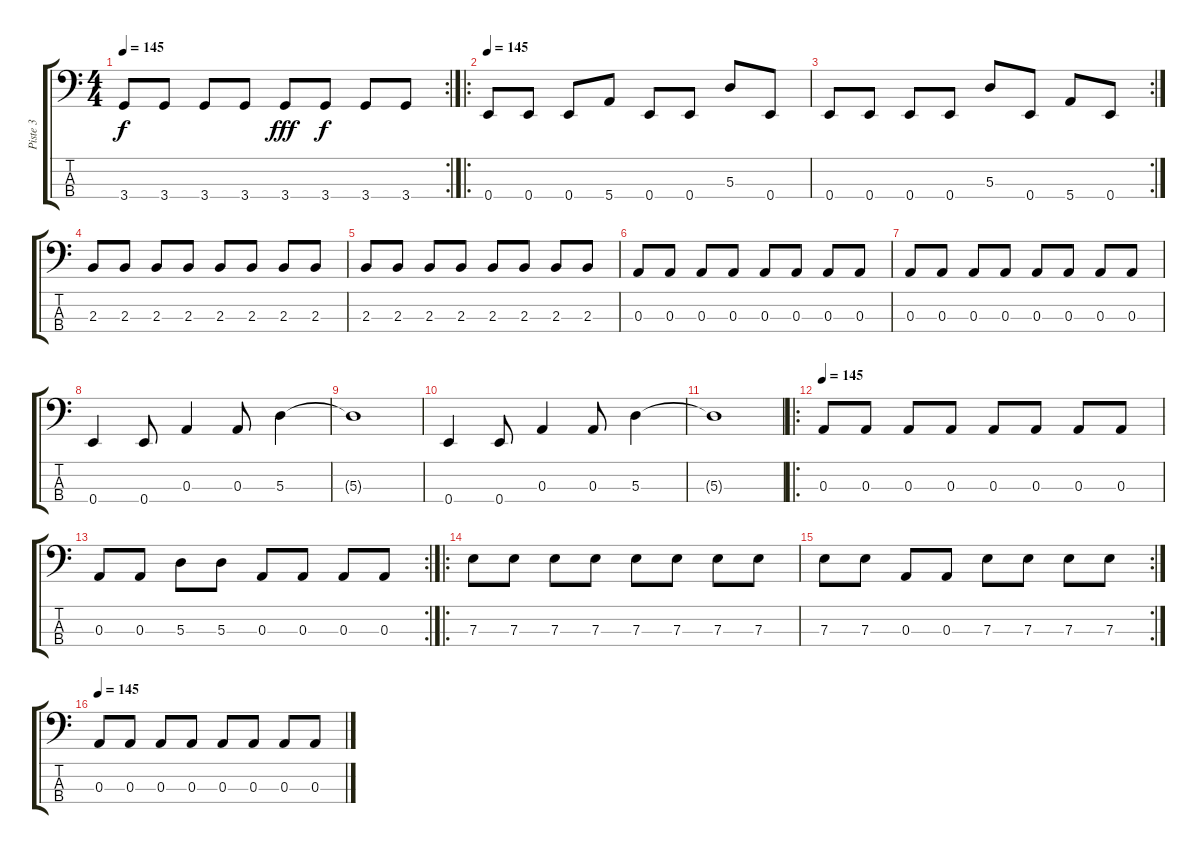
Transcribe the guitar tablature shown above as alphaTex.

\track ("Piste 3" "Piste 3") {instrument electricbasspick}
\staff {score tabs}
\tuning (G2 D2 A1 E1) {hide}
\rc 2
\ts (4 4)
\tempo 145
\clef f4
\ks c
3.4.8{dy f} 3.4.8 3.4.8 3.4.8 3.4.8{dy fff} 3.4.8{dy f} 3.4.8 3.4.8 |
\ro
\tempo 145
0.4.8 0.4.8 0.4.8 5.4.8 0.4.8 0.4.8 5.3.8 0.4.8 |
\rc 2
0.4.8 0.4.8 0.4.8 0.4.8 5.3.8 0.4.8 5.4.8 0.4.8 |
2.3.8 2.3.8 2.3.8 2.3.8 2.3.8 2.3.8 2.3.8 2.3.8 |
2.3.8 2.3.8 2.3.8 2.3.8 2.3.8 2.3.8 2.3.8 2.3.8 |
0.3.8 0.3.8 0.3.8 0.3.8 0.3.8 0.3.8 0.3.8 0.3.8 |
0.3.8 0.3.8 0.3.8 0.3.8 0.3.8 0.3.8 0.3.8 0.3.8 |
0.4.4 0.4.8 0.3.4 0.3.8 5.3.4 |
5.3{t}.1 |
0.4.4 0.4.8 0.3.4 0.3.8 5.3.4 |
5.3{t}.1 |
\ro
\tempo 145
0.3.8 0.3.8 0.3.8 0.3.8 0.3.8 0.3.8 0.3.8 0.3.8 |
\rc 2
0.3.8 0.3.8 5.3.8 5.3.8 0.3.8 0.3.8 0.3.8 0.3.8 |
\ro
7.3.8 7.3.8 7.3.8 7.3.8 7.3.8 7.3.8 7.3.8 7.3.8 |
\rc 2
7.3.8 7.3.8 0.3.8 0.3.8 7.3.8 7.3.8 7.3.8 7.3.8 |
\tempo 145
0.3.8 0.3.8 0.3.8 0.3.8 0.3.8 0.3.8 0.3.8 0.3.8
